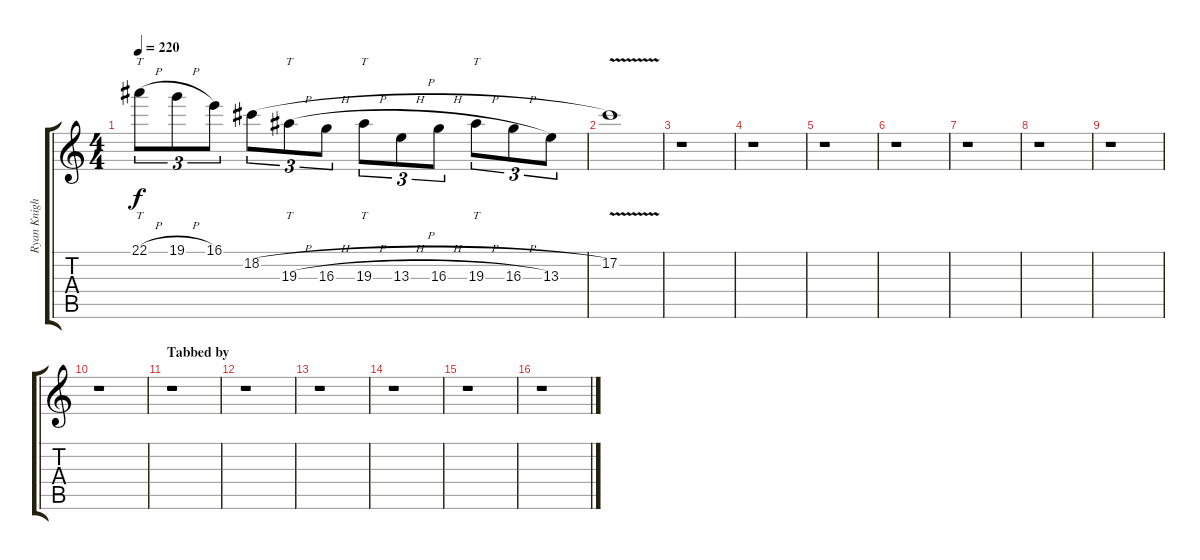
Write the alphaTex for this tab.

\track ("Ryan Knight (Solo)" "Ryan Knigh") {instrument distortionguitar}
\staff {score tabs}
\tuning (C4 G3 Eb3 Bb2 F2 C2) {hide}
\ts (4 4)
\tempo 220
\clef g2
\ks c
22.1{h}.8{tt tu (3 2) dy f} 19.1{h}.8{tu (3 2)} 16.1.8{tu (3 2)} 18.2{h}.8{tu (3 2)} 19.3{h}.8{tt tu (3 2)} 16.3{h}.8{tu (3 2)} 19.3{h}.8{tt tu (3 2)} 13.3{h}.8{tu (3 2)} 16.3{h}.8{tu (3 2)} 19.3{h}.8{tt tu (3 2)} 16.3{h}.8{tu (3 2)} 13.3.8{tu (3 2)} |
17.2{v}.1 |
r.1 |
r.1 |
r.1 |
r.1 |
r.1 |
r.1 |
r.1 |
r.1 |
\section ("" "Tabbed by")
r.1 |
r.1 |
r.1 |
r.1 |
r.1 |
r.1
